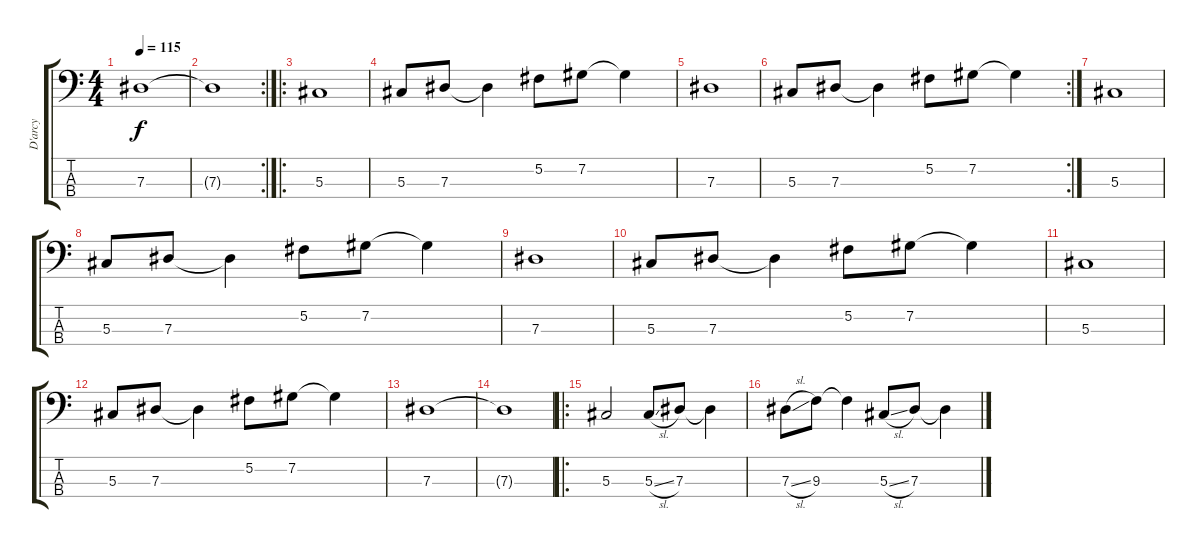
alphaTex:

\track ("D'arcy" "D'arcy") {instrument electricbassfinger}
\staff {score tabs}
\tuning (Gb2 Db2 Ab1 Eb1) {hide}
\ts (4 4)
\tempo 115
\clef f4
\ks c
7.3.1{dy f} |
\rc 2
7.3{t}.1 |
\ro
5.3.1 |
5.3.8 7.3.8 7.3{t}.4 5.2.8 7.2.8 7.2{t}.4 |
7.3.1 |
\rc 2
5.3.8 7.3.8 7.3{t}.4 5.2.8 7.2.8 7.2{t}.4 |
5.3.1 |
5.3.8 7.3.8 7.3{t}.4 5.2.8 7.2.8 7.2{t}.4 |
7.3.1 |
5.3.8 7.3.8 7.3{t}.4 5.2.8 7.2.8 7.2{t}.4 |
5.3.1 |
5.3.8 7.3.8 7.3{t}.4 5.2.8 7.2.8 7.2{t}.4 |
7.3.1 |
7.3{t}.1 |
\ro
5.3.2 5.3{sl}.8 7.3.8 7.3{t}.4 |
7.3{sl}.8 9.3.8 9.3{t}.4 5.3{sl}.8 7.3.8 7.3{t}.4
